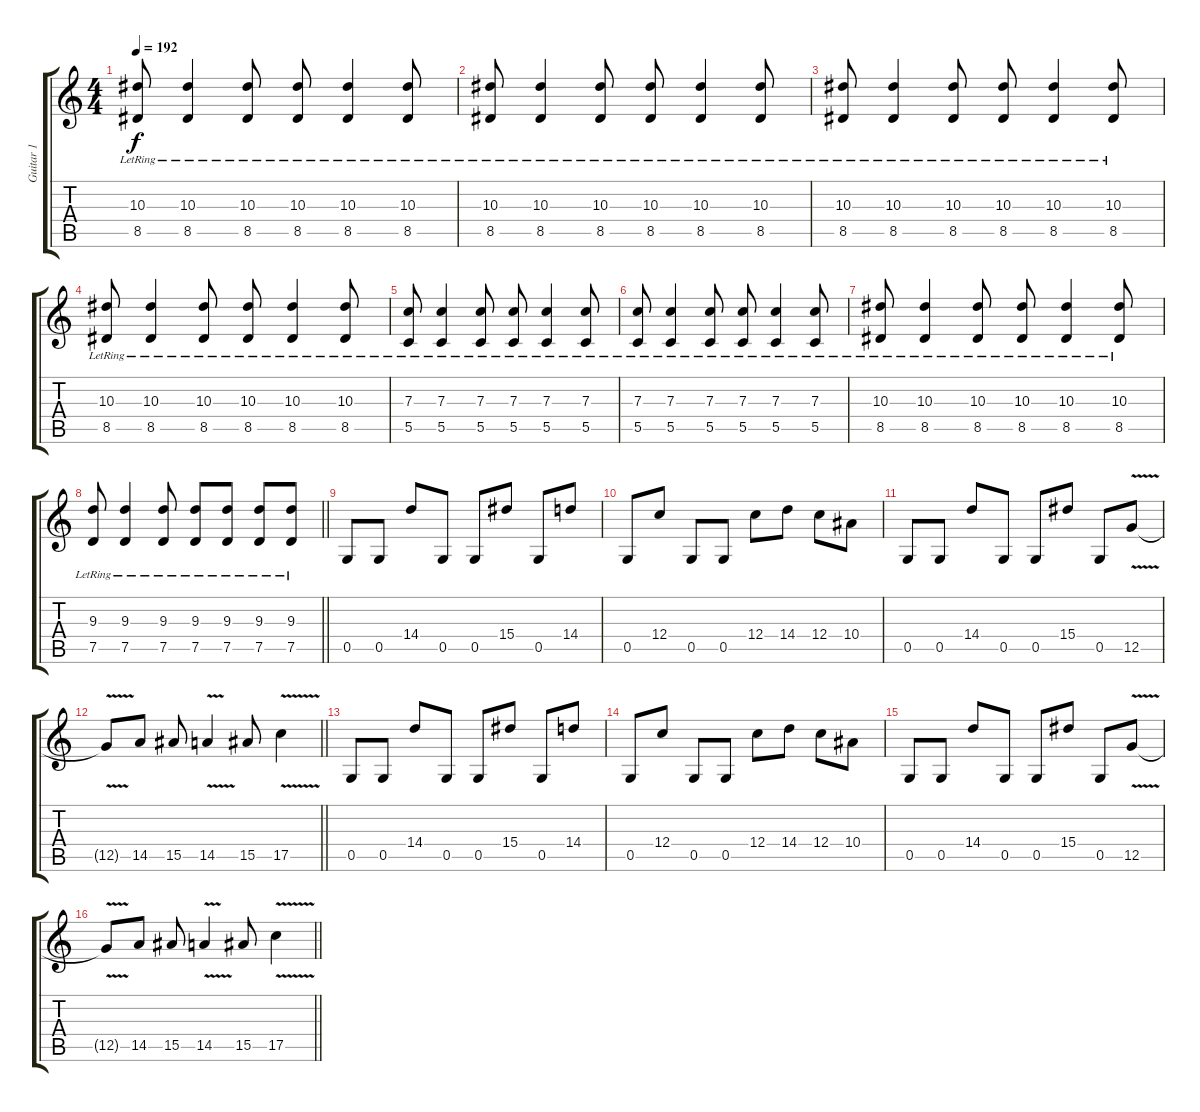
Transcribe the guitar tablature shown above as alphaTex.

\track ("Guitar 1" "Guitar 1") {instrument distortionguitar}
\staff {score tabs}
\tuning (D4 A3 F3 C3 G2 D2) {hide}
\ts (4 4)
\tempo 192
\clef g2
\ks c
(10.3{lr} 8.5{lr}).8{dy f} (10.3{lr} 8.5{lr}).4 (10.3{lr} 8.5{lr}).8 (10.3{lr} 8.5{lr}).8 (10.3{lr} 8.5{lr}).4 (10.3{lr} 8.5{lr}).8 |
(10.3{lr} 8.5{lr}).8 (10.3{lr} 8.5{lr}).4 (10.3{lr} 8.5{lr}).8 (10.3{lr} 8.5{lr}).8 (10.3{lr} 8.5{lr}).4 (10.3{lr} 8.5{lr}).8 |
(10.3{lr} 8.5{lr}).8 (10.3{lr} 8.5{lr}).4 (10.3{lr} 8.5{lr}).8 (10.3{lr} 8.5{lr}).8 (10.3{lr} 8.5{lr}).4 (10.3{lr} 8.5{lr}).8 |
(10.3{lr} 8.5{lr}).8 (10.3{lr} 8.5{lr}).4 (10.3{lr} 8.5{lr}).8 (10.3{lr} 8.5{lr}).8 (10.3{lr} 8.5{lr}).4 (10.3{lr} 8.5{lr}).8 |
(7.3{lr} 5.5{lr}).8 (7.3{lr} 5.5{lr}).4 (7.3{lr} 5.5{lr}).8 (7.3{lr} 5.5{lr}).8 (7.3{lr} 5.5{lr}).4 (7.3{lr} 5.5{lr}).8 |
(7.3{lr} 5.5{lr}).8 (7.3{lr} 5.5{lr}).4 (7.3{lr} 5.5{lr}).8 (7.3{lr} 5.5{lr}).8 (7.3{lr} 5.5{lr}).4 (7.3{lr} 5.5{lr}).8 |
(10.3{lr} 8.5{lr}).8 (10.3{lr} 8.5{lr}).4 (10.3{lr} 8.5{lr}).8 (10.3{lr} 8.5{lr}).8 (10.3{lr} 8.5{lr}).4 (10.3{lr} 8.5{lr}).8 |
\barLineRight lightlight
(9.3{lr} 7.5{lr}).8 (9.3{lr} 7.5{lr}).4 (9.3{lr} 7.5{lr}).8 (9.3{lr} 7.5{lr}).8 (9.3{lr} 7.5{lr}).8 (9.3{lr} 7.5{lr}).8 (9.3{lr} 7.5{lr}).8 |
\section ("" "")
0.5.8 0.5.8 14.4.8 0.5.8 0.5.8 15.4.8 0.5.8 14.4.8 |
0.5.8 12.4.8 0.5.8 0.5.8 12.4.8 14.4.8 12.4.8 10.4.8 |
0.5.8 0.5.8 14.4.8 0.5.8 0.5.8 15.4.8 0.5.8 12.5{v}.8 |
\barLineRight lightlight
12.5{t}.8 14.5.8 15.5.8 14.5{v}.4 15.5.8 17.5{v}.4 |
0.5.8 0.5.8 14.4.8 0.5.8 0.5.8 15.4.8 0.5.8 14.4.8 |
0.5.8 12.4.8 0.5.8 0.5.8 12.4.8 14.4.8 12.4.8 10.4.8 |
0.5.8 0.5.8 14.4.8 0.5.8 0.5.8 15.4.8 0.5.8 12.5{v}.8 |
\barLineRight lightlight
12.5{t}.8 14.5.8 15.5.8 14.5{v}.4 15.5.8 17.5{v}.4
